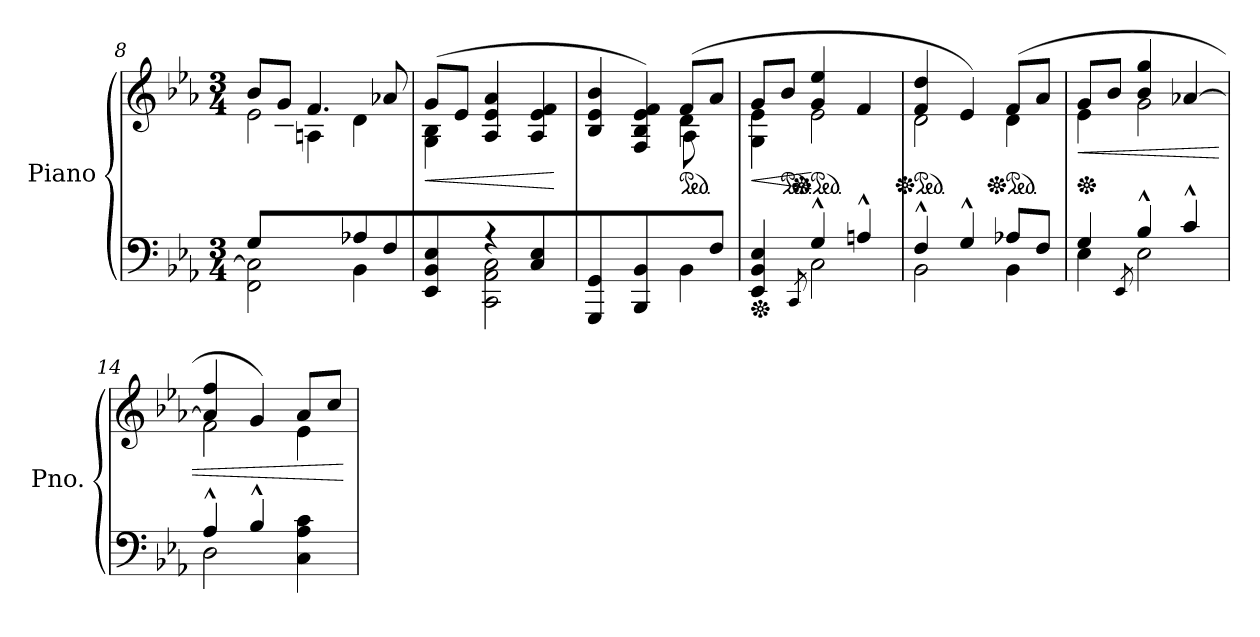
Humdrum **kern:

**kern	**kern	**dynam
*part1	*part1	*part1
*staff2	*staff1	*staff1/2
*I"Piano	*	*
*I'Pno.	*	*
*clefF4	*clefG2	*
*k[b-e-a-]	*k[b-e-a-]	*
*M3/4	*M3/4	*
=8	=8	=8
*^	*^	*
*	*	*	*^	*
8G/L	2FF\ 2C\]	8b-/L	2e-\	8ryy	.
4.ryy	.	8g/J	.	8B-\J	.
.	.	4.f/	.	4An\	.
8A-X/L	4BB-\	.	4d\	4ryy	.
8F/J	.	8a-X/	.	.	.
*	*	*v	*v	*v	*
!!LO:LB:g=z
=9	=9	=9	=9
!	!	!	!LO:HP:b
*	*	*^	*
4EE-/ 4BB-/ 4E-/	4ryy	(8g/L	4G\ 4B-\	<
.	.	8e-/J	.	.
4r	2CC\ 2AA-\ 2C\	4A-/ 4e-/ 4a-/	2ryy	.
4C/ 4E-/	.	4A-/ 4e-/ 4f/	.	.
*v	*v	*	*	*
*	*v	*v	*
.	.	[
=10	=10	=10
*^	*^	*
*	*	*	*^	*
4GGG/ 4GG/	2ryy	4B-/ 4e-/ 4b-/	2ryy	2ryy	.
4BBB-/ 4BB-/	.	4F/ 4B-/ 4e-/ 4f/)	.	.	.
*	*	*ped	*	*	*
8ryy	4BB-\	(8f/L	4d\	8A-\L	.
8F/J	.	8a-/J	.	8ryy	.
*	*	*v	*v	*v	*
=11	=11	=11	=11
*Xped	*	*	*
*	*	*^	*
*	*	*	*^	*
!	!	!	!	!	!LO:HP:b
*	*	*	*v	*v	*
4EE-/ 4BB-/ 4E-/	4ryy	8g/L	4G\ 4e-\	<
*	*	*ped	*	*
.	.	8b-/J	.	.
.	8qCC/	.	.	.
*	*	*Xped	*	*
*	*	*ped	*	*
4G^^/	2C\	4g/ 4ee-/	2e-\	[
4An^^/	.	4f/	.	.
=12	=12	=12	=12	=12
*	*	*Xped	*	*
*	*	*ped	*	*
4F^^/	2BB-\	4f/ 4dd/	2d\	.
4G^^/	.	4e-/)	.	.
*	*	*Xped	*	*
*	*	*ped	*	*
8A-X/L	4BB-\	(8f/L	4d\	.
8F/J	.	8a-/J	.	.
=13	=13	=13	=13	=13
*	*	*Xped	*	*
!	!	!	!	!LO:HP:b
4G/	4E-\	8g/L	4e-\	<
.	.	8b-/J	.	.
.	8qEE-/	.	.	.
4B-^^/	2E-\	4b-/ 4gg/	2g\	.
4c^^/	.	[4a-X/	.	.
!!LO:LB:g=z	!!
=14	=14	=14	=14	=14
4A-^^/	2D\	4a-/] 4ff/	2f\	.
4B-^^/	.	4g/)	.	.
4C\ 4A-\ 4c\	4ryy	8a-/L	4e-\	.
.	.	8cc/J	.	.
*v	*v	*	*	*
*	*v	*v	*
.	.	[
=	=	=
*-	*-	*-
